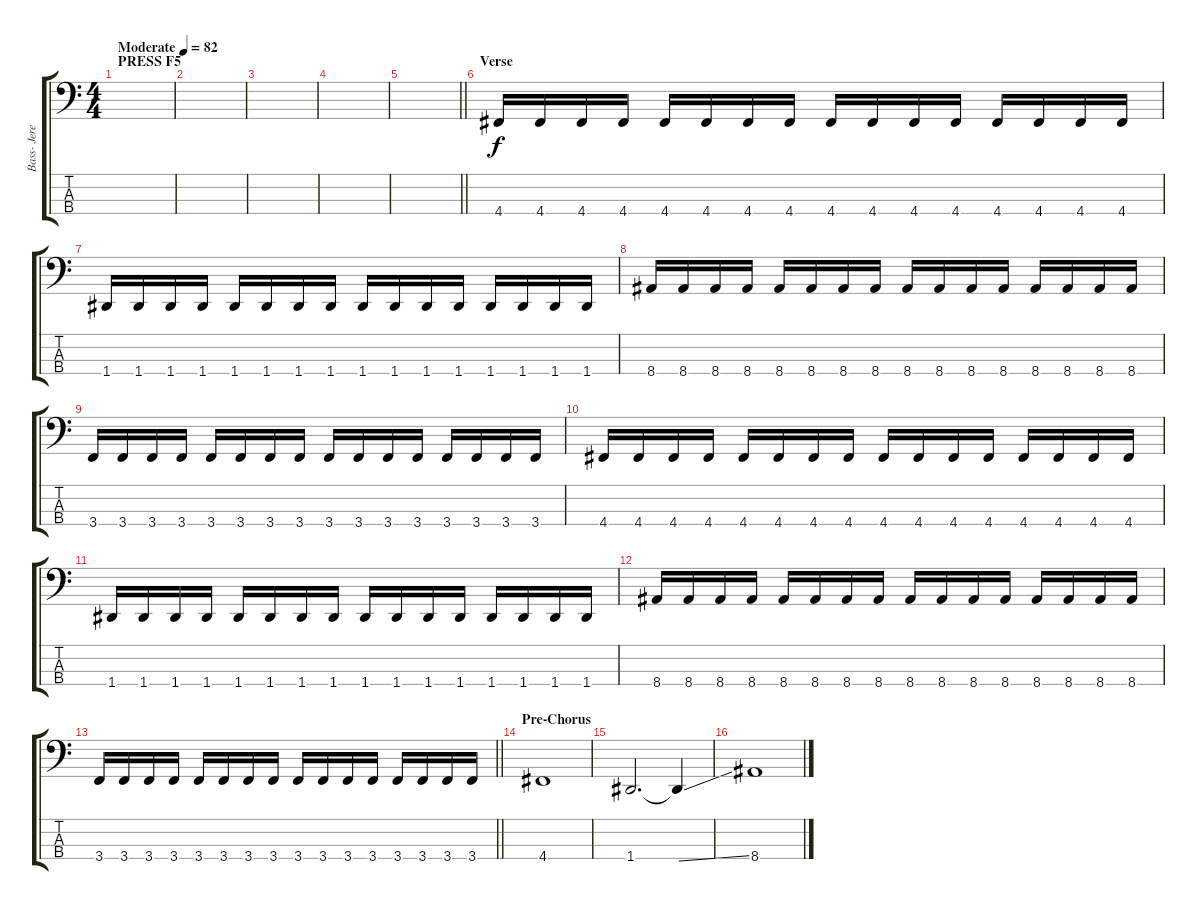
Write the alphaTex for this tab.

\track ("Bass- Jeremy Davis" "Bass- Jere") {instrument electricbassfinger}
\staff {score tabs}
\tuning (G2 D2 A1 D1) {hide}
\ts (4 4)
\section ("" "PRESS F5")
\tempo (82 "Moderate")
\clef f4
\ks c
|
|
|
|
\barLineRight lightlight
|
\section ("" "Verse")
4.4.16 4.4.16 4.4.16 4.4.16 4.4.16 4.4.16 4.4.16 4.4.16 4.4.16 4.4.16 4.4.16 4.4.16 4.4.16 4.4.16 4.4.16 4.4.16 |
1.4.16 1.4.16 1.4.16 1.4.16 1.4.16 1.4.16 1.4.16 1.4.16 1.4.16 1.4.16 1.4.16 1.4.16 1.4.16 1.4.16 1.4.16 1.4.16 |
8.4.16 8.4.16 8.4.16 8.4.16 8.4.16 8.4.16 8.4.16 8.4.16 8.4.16 8.4.16 8.4.16 8.4.16 8.4.16 8.4.16 8.4.16 8.4.16 |
3.4.16 3.4.16 3.4.16 3.4.16 3.4.16 3.4.16 3.4.16 3.4.16 3.4.16 3.4.16 3.4.16 3.4.16 3.4.16 3.4.16 3.4.16 3.4.16 |
4.4.16 4.4.16 4.4.16 4.4.16 4.4.16 4.4.16 4.4.16 4.4.16 4.4.16 4.4.16 4.4.16 4.4.16 4.4.16 4.4.16 4.4.16 4.4.16 |
1.4.16 1.4.16 1.4.16 1.4.16 1.4.16 1.4.16 1.4.16 1.4.16 1.4.16 1.4.16 1.4.16 1.4.16 1.4.16 1.4.16 1.4.16 1.4.16 |
8.4.16 8.4.16 8.4.16 8.4.16 8.4.16 8.4.16 8.4.16 8.4.16 8.4.16 8.4.16 8.4.16 8.4.16 8.4.16 8.4.16 8.4.16 8.4.16 |
\barLineRight lightlight
3.4.16 3.4.16 3.4.16 3.4.16 3.4.16 3.4.16 3.4.16 3.4.16 3.4.16 3.4.16 3.4.16 3.4.16 3.4.16 3.4.16 3.4.16 3.4.16 |
\section ("" "Pre-Chorus")
4.4.1 |
1.4.2{d} 1.4{ss t}.4 |
8.4.1
